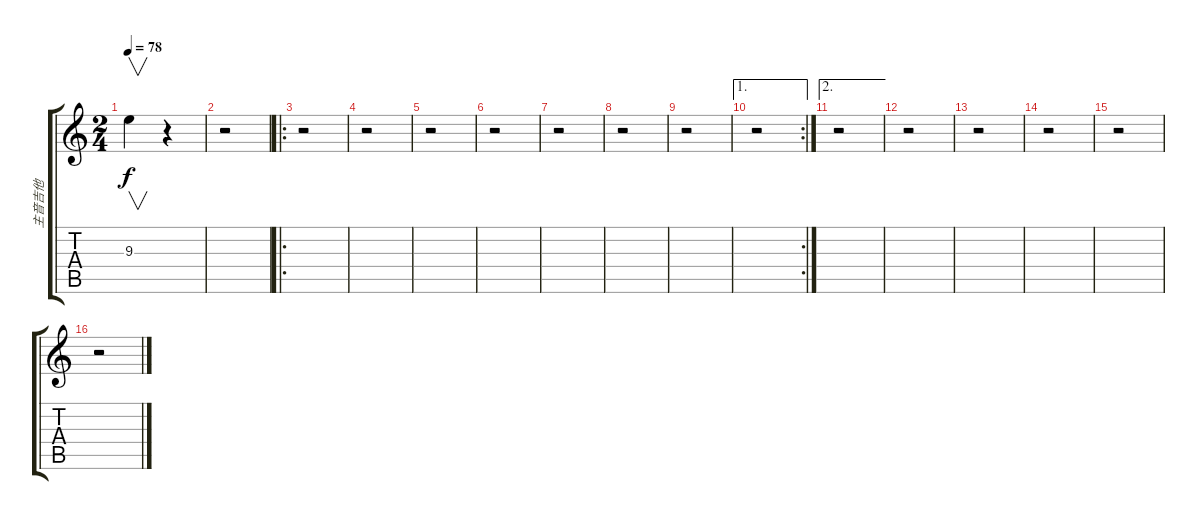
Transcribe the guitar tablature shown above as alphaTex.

\track ("主音吉他" "主音吉他") {instrument distortionguitar}
\staff {score tabs}
\tuning (E4 B3 G3 D3 A2 E2) {hide}
\ts (2 4)
\tempo 78
\clef g2
\ks c
9.3.4{v dy f} r.4 |
r.2 |
\ro
r.2 |
r.2 |
r.2 |
r.2 |
r.2 |
r.2 |
r.2 |
\ae 1
\rc 2
r.2 |
\ae 2
r.2 |
r.2 |
r.2 |
r.2 |
r.2 |
r.2
